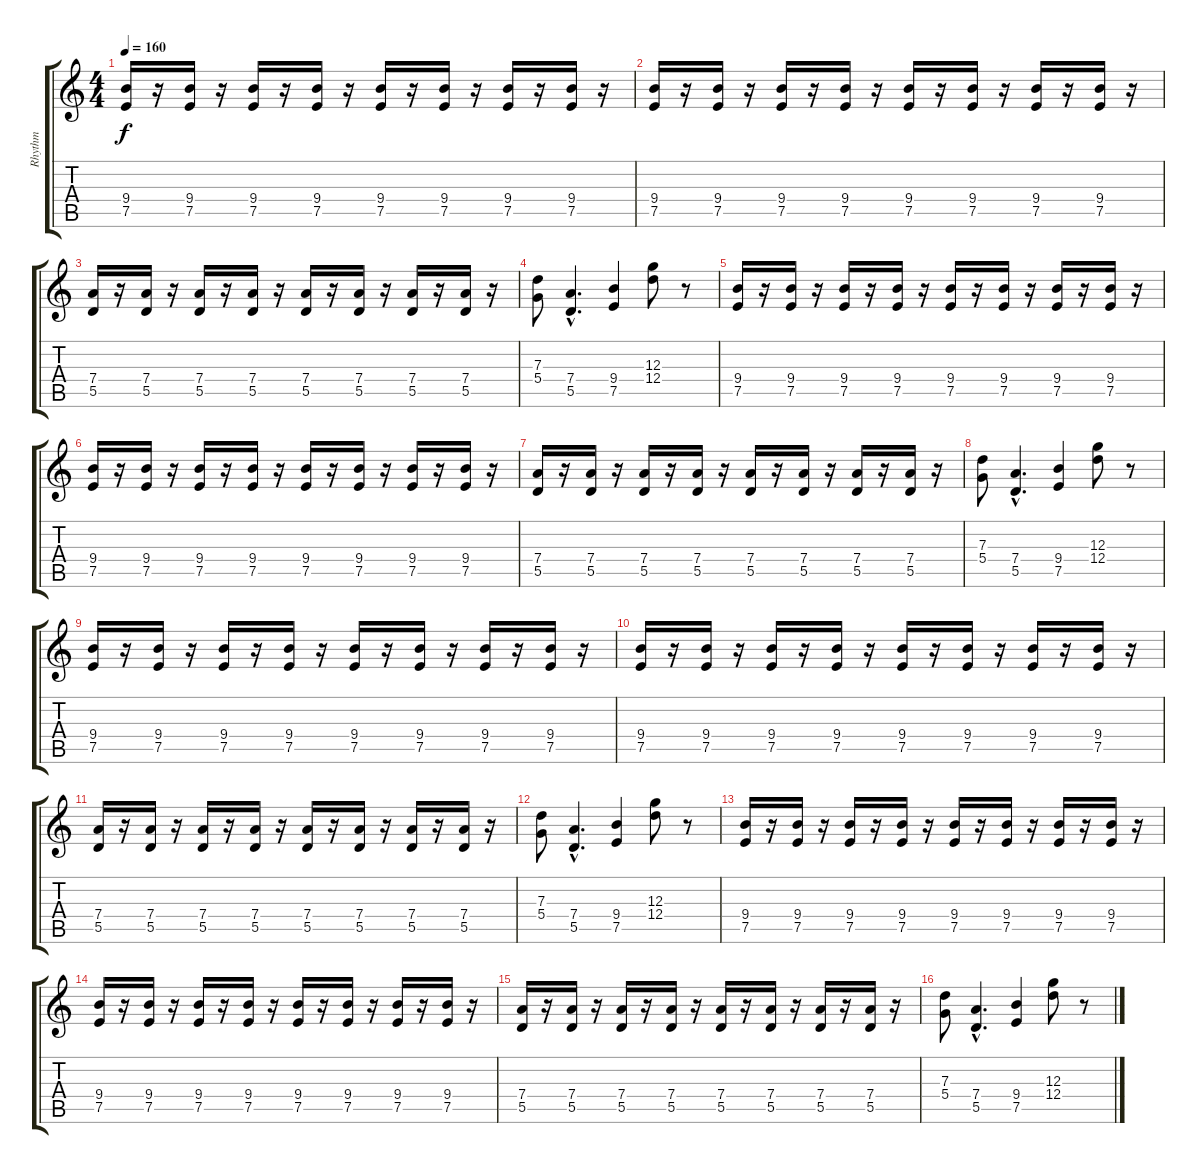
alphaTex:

\track ("Rhythm" "Rhythm") {instrument distortionguitar}
\staff {score tabs}
\tuning (E4 B3 G3 D3 A2 E2) {hide}
\ts (4 4)
\tempo 160
\clef g2
\ks c
(9.4 7.5).16{dy f volume 10} r.16 (9.4 7.5).16 r.16 (9.4 7.5).16 r.16 (9.4 7.5).16 r.16 (9.4 7.5).16 r.16 (9.4 7.5).16 r.16 (9.4 7.5).16 r.16 (9.4 7.5).16 r.16 |
(9.4 7.5).16 r.16 (9.4 7.5).16 r.16 (9.4 7.5).16 r.16 (9.4 7.5).16 r.16 (9.4 7.5).16 r.16 (9.4 7.5).16 r.16 (9.4 7.5).16 r.16 (9.4 7.5).16 r.16 |
(7.4 5.5).16 r.16 (7.4 5.5).16 r.16 (7.4 5.5).16 r.16 (7.4 5.5).16 r.16 (7.4 5.5).16 r.16 (7.4 5.5).16 r.16 (7.4 5.5).16 r.16 (7.4 5.5).16 r.16 |
(7.3 5.4).8{volume 13} (7.4{hac} 5.5{hac}).4{d} (9.4 7.5).4 (12.3 12.4).8 r.8 |
(9.4 7.5).16{volume 10} r.16 (9.4 7.5).16 r.16 (9.4 7.5).16 r.16 (9.4 7.5).16 r.16 (9.4 7.5).16 r.16 (9.4 7.5).16 r.16 (9.4 7.5).16 r.16 (9.4 7.5).16 r.16 |
(9.4 7.5).16 r.16 (9.4 7.5).16 r.16 (9.4 7.5).16 r.16 (9.4 7.5).16 r.16 (9.4 7.5).16 r.16 (9.4 7.5).16 r.16 (9.4 7.5).16 r.16 (9.4 7.5).16 r.16 |
(7.4 5.5).16 r.16 (7.4 5.5).16 r.16 (7.4 5.5).16 r.16 (7.4 5.5).16 r.16 (7.4 5.5).16 r.16 (7.4 5.5).16 r.16 (7.4 5.5).16 r.16 (7.4 5.5).16 r.16 |
(7.3 5.4).8{volume 13} (7.4{hac} 5.5{hac}).4{d} (9.4 7.5).4 (12.3 12.4).8 r.8 |
(9.4 7.5).16{volume 10} r.16 (9.4 7.5).16 r.16 (9.4 7.5).16 r.16 (9.4 7.5).16 r.16 (9.4 7.5).16 r.16 (9.4 7.5).16 r.16 (9.4 7.5).16 r.16 (9.4 7.5).16 r.16 |
(9.4 7.5).16 r.16 (9.4 7.5).16 r.16 (9.4 7.5).16 r.16 (9.4 7.5).16 r.16 (9.4 7.5).16 r.16 (9.4 7.5).16 r.16 (9.4 7.5).16 r.16 (9.4 7.5).16 r.16 |
(7.4 5.5).16 r.16 (7.4 5.5).16 r.16 (7.4 5.5).16 r.16 (7.4 5.5).16 r.16 (7.4 5.5).16 r.16 (7.4 5.5).16 r.16 (7.4 5.5).16 r.16 (7.4 5.5).16 r.16 |
(7.3 5.4).8{volume 13} (7.4{hac} 5.5{hac}).4{d} (9.4 7.5).4 (12.3 12.4).8 r.8 |
(9.4 7.5).16{volume 10} r.16 (9.4 7.5).16 r.16 (9.4 7.5).16 r.16 (9.4 7.5).16 r.16 (9.4 7.5).16 r.16 (9.4 7.5).16 r.16 (9.4 7.5).16 r.16 (9.4 7.5).16 r.16 |
(9.4 7.5).16 r.16 (9.4 7.5).16 r.16 (9.4 7.5).16 r.16 (9.4 7.5).16 r.16 (9.4 7.5).16 r.16 (9.4 7.5).16 r.16 (9.4 7.5).16 r.16 (9.4 7.5).16 r.16 |
(7.4 5.5).16 r.16 (7.4 5.5).16 r.16 (7.4 5.5).16 r.16 (7.4 5.5).16 r.16 (7.4 5.5).16 r.16 (7.4 5.5).16 r.16 (7.4 5.5).16 r.16 (7.4 5.5).16 r.16 |
(7.3 5.4).8{volume 13} (7.4{hac} 5.5{hac}).4{d} (9.4 7.5).4 (12.3 12.4).8 r.8
